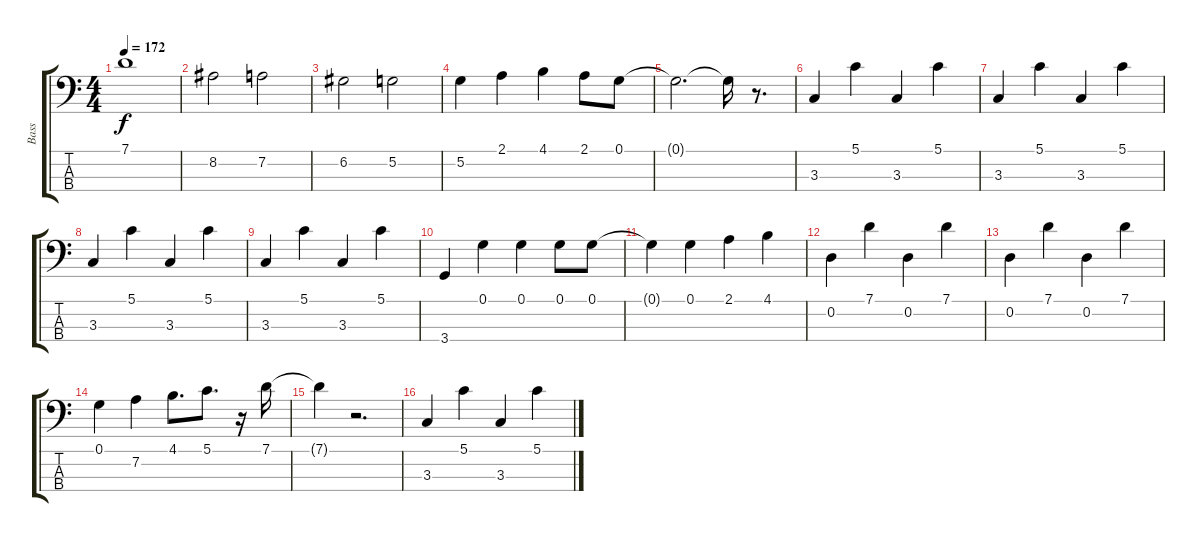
\track ("Bass" "Bass") {instrument electricbassfinger}
\staff {score tabs}
\tuning (G2 D2 A1 E1) {hide}
\ts (4 4)
\tempo 172
\clef f4
\ks c
7.1{t}.1{dy f} |
8.2.2 7.2.2 |
6.2.2 5.2.2 |
5.2.4 2.1.4 4.1.4 2.1.8 0.1.8 |
0.1{t}.2{d} 0.1{t}.16 r.8{d} |
3.3.4 5.1.4 3.3.4 5.1.4 |
3.3.4 5.1.4 3.3.4 5.1.4 |
3.3.4 5.1.4 3.3.4 5.1.4 |
3.3.4 5.1.4 3.3.4 5.1.4 |
3.4.4 0.1.4 0.1.4 0.1.8 0.1.8 |
0.1{t}.4 0.1.4 2.1.4 4.1.4 |
0.2.4 7.1.4 0.2.4 7.1.4 |
0.2.4 7.1.4 0.2.4 7.1.4 |
0.1.4 7.2.4 4.1.8{d} 5.1.8{d} r.16 7.1.16 |
7.1{t}.4 r.2{d} |
3.3.4 5.1.4 3.3.4 5.1.4
